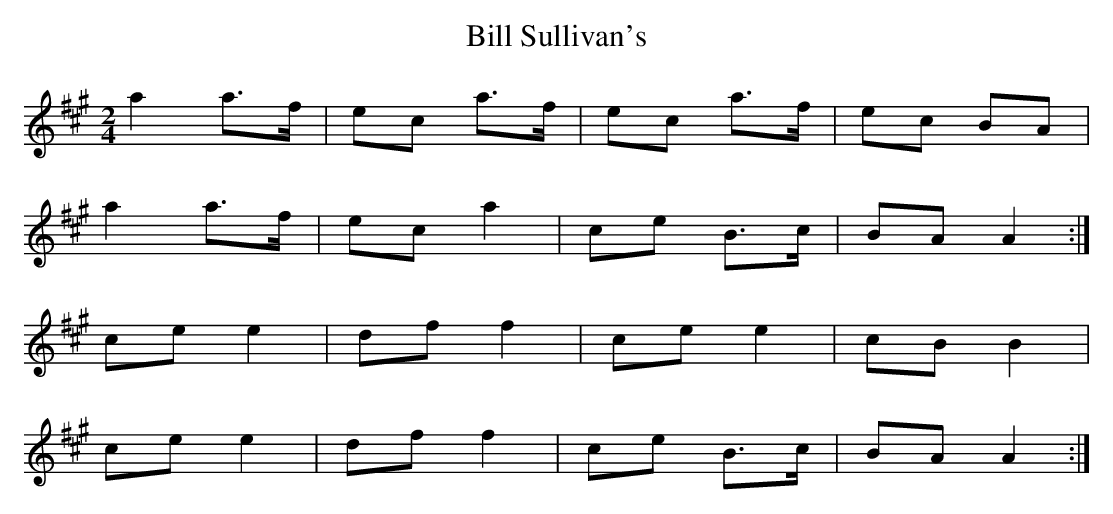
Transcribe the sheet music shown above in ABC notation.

X:1
T:Sullivan's, Bill
M:2/4
L:1/16
K:A Major
a4 a3f|e2c2 a3f|e2c2 a3f|e2c2 B2A2|!
a4 a3f|e2c2 a4|c2e2 B3c|B2A2 A4:|!
c2e2 e4|d2f2 f4|c2e2 e4|c2B2 B4|!
c2e2 e4|d2f2 f4|c2e2 B3c|B2A2 A4:|!
